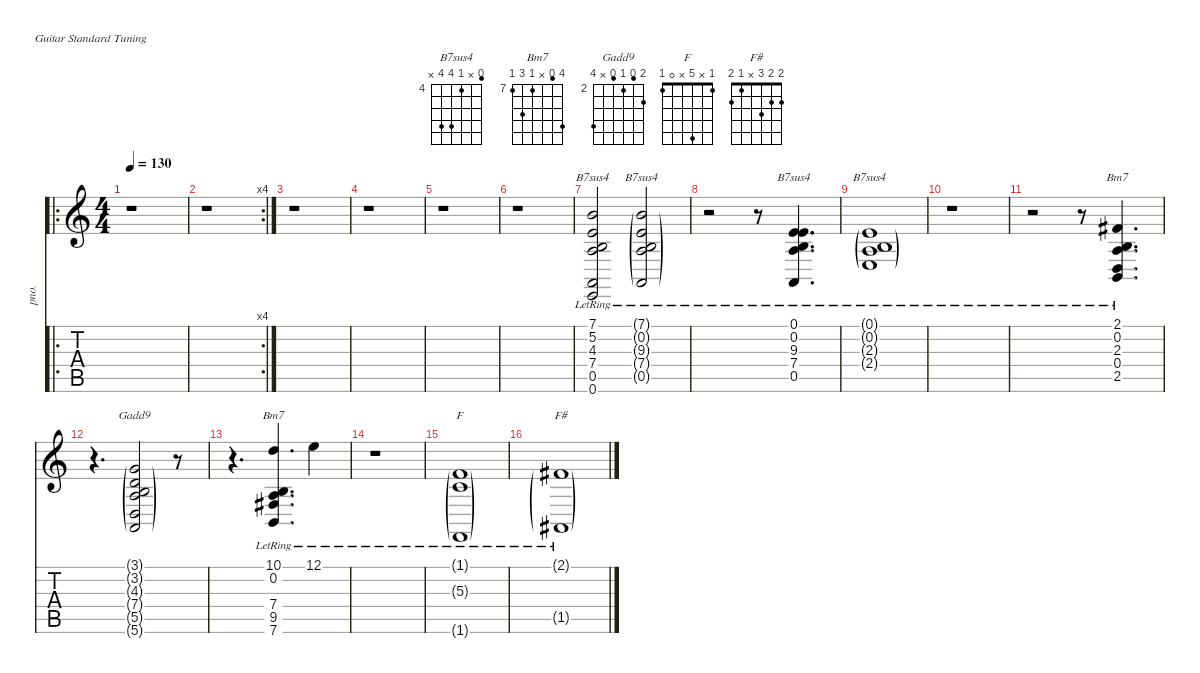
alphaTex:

\defaultSystemsLayout 4
\hideDynamics
\bracketExtendMode nobrackets
\otherSystemsTrackNameOrientation horizontal
\track ("Piano" "pno.") {defaultSystemsLayout 4 solo instrument acousticgrandpiano}
\staff {score tabs}
\tuning (E4 B3 G3 D3 A2 E2)
\chord ("B7sus4" 7 5 4 7 3 3) {firstfret 4}
\chord ("B7sus4" 5 5 4 7 3 x) {firstfret 4 barre 5}
\chord ("B7sus4" 5 5 4 7 3 3) {firstfret 4 barre 5}
\chord ("B7sus4" 3 x 4 7 7 x) {firstfret 4}
\chord ("Bm7" 2 0 2 0 2 x)
\chord ("Gadd9" 3 1 2 1 x 5) {firstfret 2}
\chord ("Bm7" 10 6 x 7 9 7) {firstfret 7}
\chord ("F" 1 x 5 x 0 1)
\chord ("F#" 2 2 3 x 1 2)
\ro
\ts (4 4)
\tempo 130
\clef g2
\ks c
r.1{dy mf instrument acousticgrandpiano beam Down} |
\rc 4
r.1{beam Down} |
r.1{beam Down} |
r.1{beam Down} |
r.1{beam Down} |
r.1{beam Down} |
(7.1{lr} 5.2{lr} 4.3{lr} 7.4{lr} 0.5{lr} 0.6{lr}).2{ch "B7sus4" beam Up} (7.1{g lr} 0.2{g lr} 9.3{g lr} 7.4{g lr} 0.5{g lr}).2{ch "B7sus4" dy f beam Up} |
r.2{beam Down} r.8{beam Down} (0.1{lr} 0.2{lr} 9.3{lr} 7.4{lr} 0.5{lr}).4{d ch "B7sus4" dy mf beam Up} |
(0.1{g lr} 0.2{g lr} 2.3{g lr} 2.4{g lr}).1{ch "B7sus4" dy f beam Up} |
r.1{beam Down} |
r.2{beam Down} r.8{beam Down} (2.1{lr acc #} 0.2{lr} 2.3{lr} 0.4{lr} 2.5{lr}).4{d ch "Bm7" dy mf beam Up} |
r.4{d beam Down} (3.1{g} 3.2{g} 4.3{g} 7.4{g} 5.5{g} 5.6{g}).2{ch "Gadd9" dy f beam Up} r.8{beam Up} |
r.4{d beam Down} (10.1{lr} 0.2{lr} 7.4{lr} 9.5{lr acc #} 7.6{lr}).4{d ch "Bm7" dy mf beam Up} 12.1{lr}.4{beam Down} |
r.1{beam Down} |
(1.1{g lr} 5.3{g lr} 1.6{g lr}).1{ch "F" dy f beam Up} |
(2.1{g lr acc #} 1.5{g lr acc #}).1{ch "F#" beam Up}
